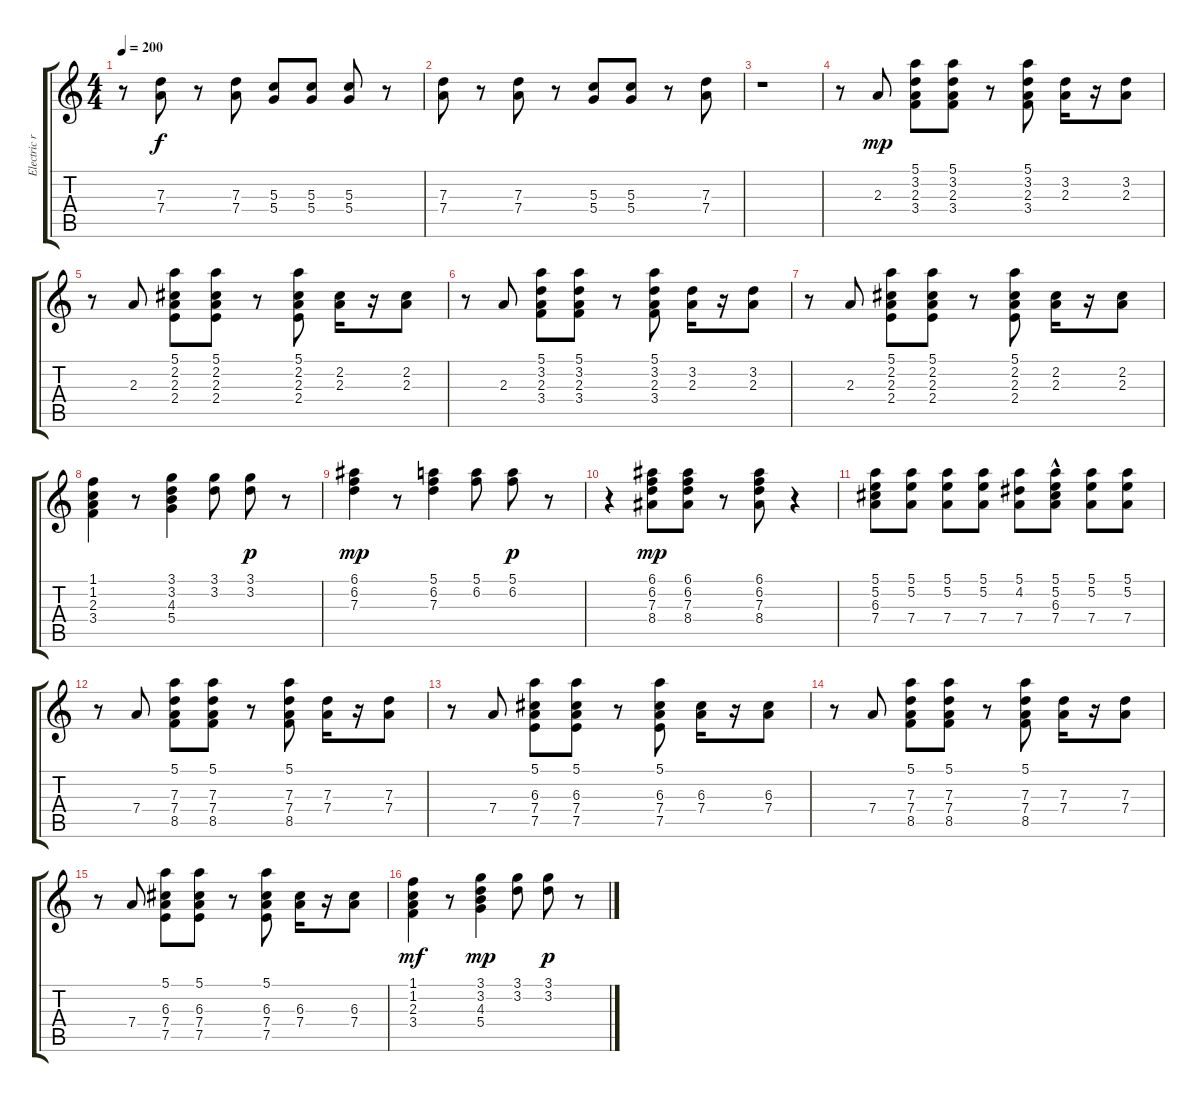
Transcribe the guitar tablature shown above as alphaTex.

\track ("Electric rhythm" "Electric r") {instrument electricguitarclean}
\staff {score tabs}
\tuning (E4 B3 G3 D3 A2 E2) {hide}
\ts (4 4)
\tempo 200
\clef g2
\ks c
r.8{dy f} (7.3 7.4).8 r.8 (7.3 7.4).8 (5.3 5.4).8 (5.3 5.4).8 (5.3 5.4).8 r.8 |
(7.3 7.4).8 r.8 (7.3 7.4).8 r.8 (5.3 5.4).8 (5.3 5.4).8 r.8 (7.3 7.4).8 |
r.1 |
r.8 2.3.8{dy mp} (5.1 3.2 2.3 3.4).8 (5.1 3.2 2.3 3.4).8 r.8 (5.1 3.2 2.3 3.4).8 (3.2 2.3).16 r.16 (3.2 2.3).8 |
r.8 2.3.8 (5.1 2.2 2.3 2.4).8 (5.1 2.2 2.3 2.4).8 r.8 (5.1 2.2 2.3 2.4).8 (2.2 2.3).16 r.16 (2.2 2.3).8 |
r.8 2.3.8 (5.1 3.2 2.3 3.4).8 (5.1 3.2 2.3 3.4).8 r.8 (5.1 3.2 2.3 3.4).8 (3.2 2.3).16 r.16 (3.2 2.3).8 |
r.8 2.3.8 (5.1 2.2 2.3 2.4).8 (5.1 2.2 2.3 2.4).8 r.8 (5.1 2.2 2.3 2.4).8 (2.2 2.3).16 r.16 (2.2 2.3).8 |
(1.1 1.2 2.3 3.4).4 r.8 (3.1 3.2 4.3 5.4).4 (3.1 3.2).8 (3.1 3.2).8{dy p} r.8 |
(6.1 6.2 7.3).4{dy mp} r.8 (5.1 6.2 7.3).4 (5.1 6.2).8 (5.1 6.2).8{dy p} r.8 |
r.4 (6.1 6.2 7.3 8.4).8{dy mp} (6.1 6.2 7.3 8.4).8 r.8 (6.1 6.2 7.3 8.4).8 r.4 |
(5.1 5.2 6.3 7.4).8 (5.1 5.2 7.4).8 (5.1 5.2 7.4).8 (5.1 5.2 7.4).8 (5.1 4.2 7.4).8 (5.1 5.2 6.3{hac} 7.4).8 (5.1 5.2 7.4).8 (5.1 5.2 7.4).8 |
r.8 7.4.8 (5.1 7.3 7.4 8.5).8 (5.1 7.3 7.4 8.5).8 r.8 (5.1 7.3 7.4 8.5).8 (7.3 7.4).16 r.16 (7.3 7.4).8 |
r.8 7.4.8 (5.1 6.3 7.4 7.5).8 (5.1 6.3 7.4 7.5).8 r.8 (5.1 6.3 7.4 7.5).8 (6.3 7.4).16 r.16 (6.3 7.4).8 |
r.8 7.4.8 (5.1 7.3 7.4 8.5).8 (5.1 7.3 7.4 8.5).8 r.8 (5.1 7.3 7.4 8.5).8 (7.3 7.4).16 r.16 (7.3 7.4).8 |
r.8 7.4.8 (5.1 6.3 7.4 7.5).8 (5.1 6.3 7.4 7.5).8 r.8 (5.1 6.3 7.4 7.5).8 (6.3 7.4).16 r.16 (6.3 7.4).8 |
(1.1 1.2 2.3 3.4).4{dy mf} r.8 (3.1 3.2 4.3 5.4).4{dy mp} (3.1 3.2).8 (3.1 3.2).8{dy p} r.8
